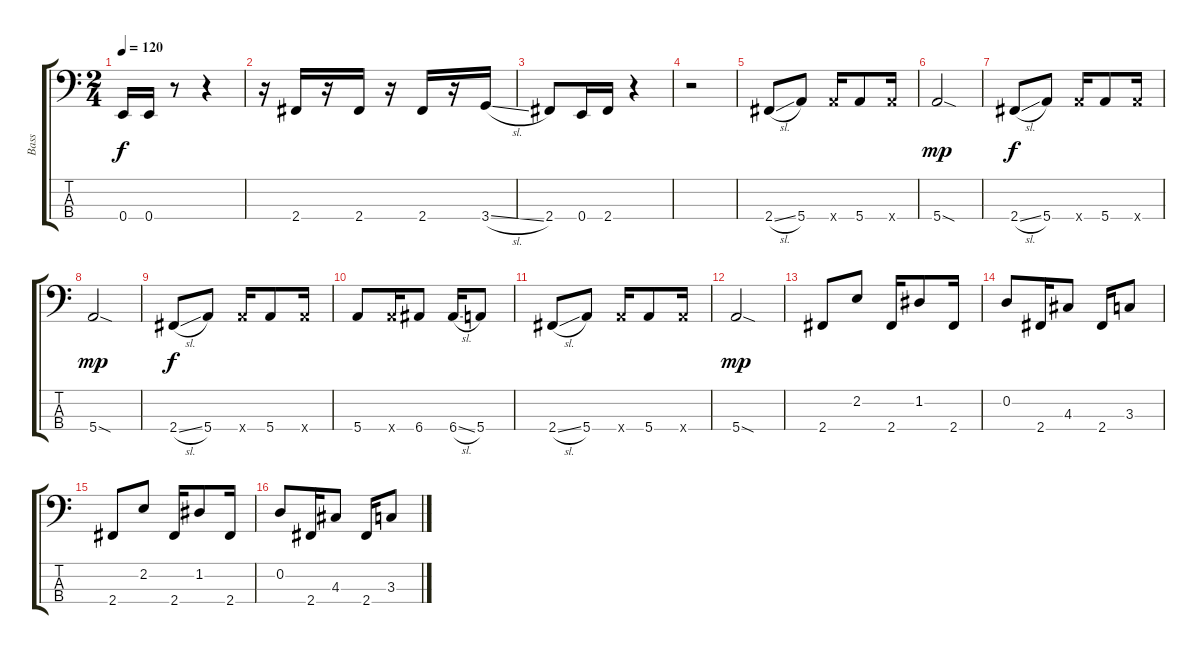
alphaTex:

\track ("Bass" "Bass") {instrument electricbassfinger bank 177}
\staff {score tabs}
\tuning (G2 D2 A1 E1) {hide}
\ts (2 4)
\tempo 120
\clef f4
\ks c
0.4.16{dy f} 0.4.16 r.8 r.4 |
r.16 2.4.16 r.16 2.4.16 r.16 2.4.16 r.16 3.4{sl}.16 |
2.4.8 0.4.16 2.4.16 r.4 |
r.2 |
2.4{sl}.8 5.4.8 5.4{x}.16 5.4.8 5.4{x}.16 |
5.4{sod}.2{dy mp} |
2.4{sl}.8{dy f} 5.4.8 5.4{x}.16 5.4.8 5.4{x}.16 |
5.4{sod}.2{dy mp} |
2.4{sl}.8{dy f} 5.4.8 5.4{x}.16 5.4.8 5.4{x}.16 |
5.4.8 5.4{x}.16 6.4.8 6.4{sl}.16 5.4.8 |
2.4{sl}.8 5.4.8 5.4{x}.16 5.4.8 5.4{x}.16 |
5.4{sod}.2{dy mp} |
2.4.8 2.2.8 2.4.16 1.2.8 2.4.16 |
0.2.8 2.4.16 4.3.8 2.4.16 3.3.8 |
2.4.8 2.2.8 2.4.16 1.2.8 2.4.16 |
0.2.8 2.4.16 4.3.8 2.4.16 3.3.8
